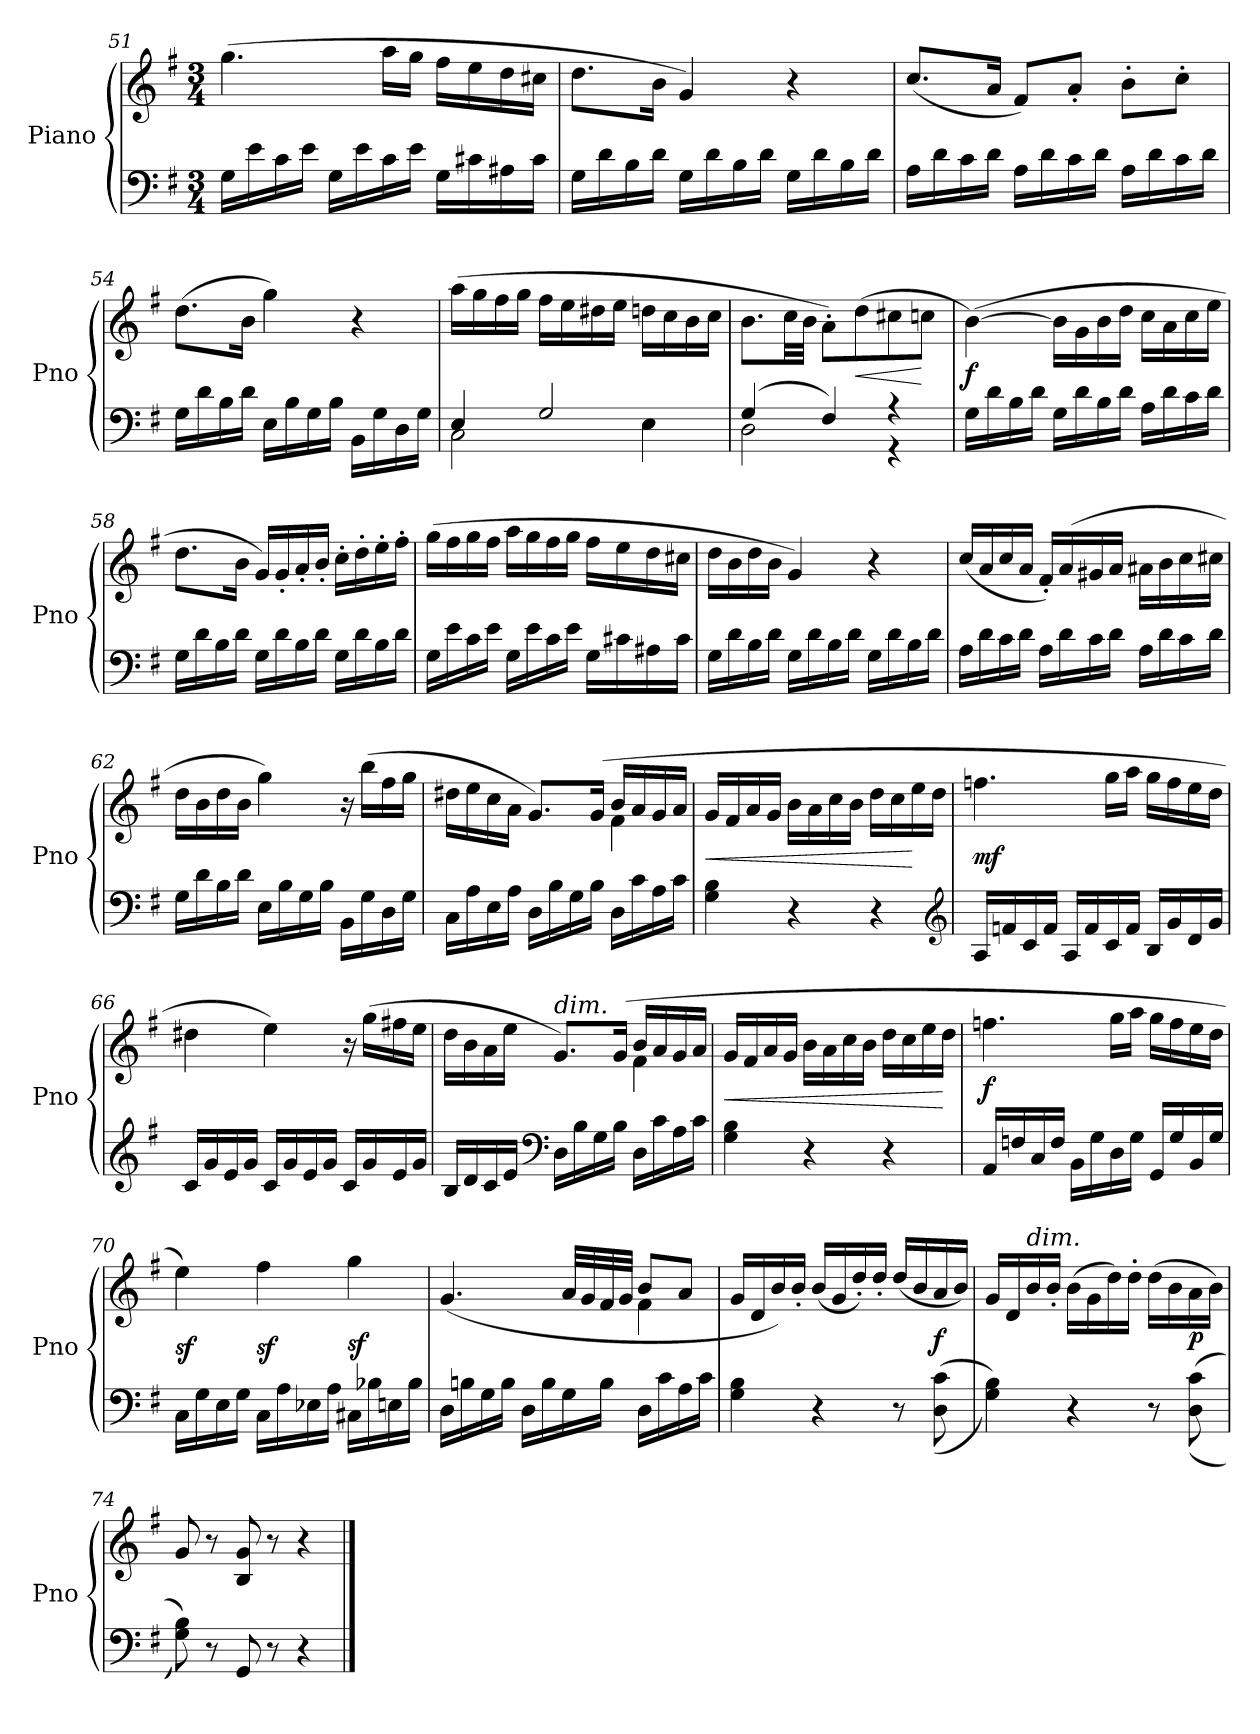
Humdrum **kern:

**kern	**kern	**dynam
*part1	*part1	*part1
*staff2	*staff1	*staff1/2
*I"Piano	*	*
*I'Pno	*	*
*clefF4	*clefG2	*
*k[f#]	*k[f#]	*
*G:	*G:	*
*M3/4	*M3/4	*
=51	=51	=51
16GLL	(4.gg	.
16e	.	.
16c	.	.
16eJJ	.	.
16GLL	.	.
16e	.	.
16c	16aaLL	.
16eJJ	16ggJJ	.
16GLL	16ff#LL	.
16c#X	16ee	.
16A#X	16dd	.
16c#JJ	16cc#XJJ	.
=52	=52	=52
16GLL	8.ddL	.
16d	.	.
16B	.	.
16dJJ	16bJk	.
16GLL	4g)	.
16d	.	.
16B	.	.
16dJJ	.	.
16GLL	4r	.
16d	.	.
16B	.	.
16dJJ	.	.
=53	=53	=53
16ALL	(8.cc/L	.
16d	.	.
16c	.	.
16dJJ	16a/Jk	.
16ALL	8f#L)	.
16d	.	.
16c	8a'J	.
16dJJ	.	.
16ALL	8b'L	.
16d	.	.
16c	8cc'J	.
16dJJ	.	.
=54	=54	=54
16GLL	(8.ddL	.
16d	.	.
16B	.	.
16dJJ	16bJk	.
16ELL	4gg)	.
16B	.	.
16G	.	.
16BJJ	.	.
16BBLL	4r	.
16G	.	.
16D	.	.
16GJJ	.	.
=55	=55	=55
*^	*	*
4E	2C	(16aaLL	.
.	.	16gg	.
.	.	16ff#	.
.	.	16ggJJ	.
2G	.	16ff#LL	.
.	.	16ee	.
.	.	16dd#X	.
.	.	16eeJJ	.
.	4E	16ddnLL	.
.	.	16cc	.
.	.	16b	.
.	.	16ccJJ	.
=56	=56	=56	=56
(4G	2D	8.bL	.
.	.	32ccLL	.
.	.	32bJJJ	.
4F#)	.	8a'L)	.
.	.	(8dd	<
4r	4r	8cc#X	.
.	.	8ccnJ	[
*v	*v	*	*
=57	=57	=57
16GLL	([4b)	f
16d	.	.
16B	.	.
16dJJ	.	.
16GLL	16bLL]	.
16d	16g	.
16B	16b	.
16dJJ	16ddJJ	.
16ALL	16ccLL	.
16d	16a	.
16c	16cc	.
16dJJ	16eeJJ	.
=58	=58	=58
16GLL	8.ddL	.
16d	.	.
16B	.	.
16dJJ	16bJk	.
16GLL	16gLL)	.
16d	16g'	.
16B	16a'	.
16dJJ	16b'JJ	.
16GLL	16cc'LL	.
16d	16dd'	.
16B	16ee'	.
16dJJ	16ff#'JJ	.
=59	=59	=59
16GLL	(16ggLL	.
16e	16ff#	.
16c	16gg	.
16eJJ	16ff#JJ	.
16GLL	16aaLL	.
16e	16gg	.
16c	16ff#	.
16eJJ	16ggJJ	.
16GLL	16ff#LL	.
16c#X	16ee	.
16A#X	16dd	.
16c#JJ	16cc#XJJ	.
=60	=60	=60
16GLL	16ddLL	.
16d	16b	.
16B	16dd	.
16dJJ	16bJJ	.
16GLL	4g)	.
16d	.	.
16B	.	.
16dJJ	.	.
16GLL	4r	.
16d	.	.
16B	.	.
16dJJ	.	.
=61	=61	=61
16ALL	(16cc/LL	.
16d	16a/	.
16c	16cc/	.
16dJJ	16a/JJ	.
16ALL	16f#'LL)	.
16d	(16a	.
16c	16g#X	.
16dJJ	16aJJ	.
16ALL	16a#XLL	.
16d	16b	.
16c	16cc	.
16dJJ	16cc#XJJ	.
=62	=62	=62
16GLL	16ddLL	.
16d	16b	.
16B	16dd	.
16dJJ	16bJJ	.
16ELL	4gg)	.
16B	.	.
16G	.	.
16BJJ	.	.
16BBLL	16r	.
16G	(>16bbLL	.
16D	16ff#	.
16GJJ	16ggJJ	.
=63	=63	=63
*	*^	*
16CLL	4ryy	16dd#XLL	.
16A	.	16ee	.
16E	.	16cc	.
16AJJ	.	16aJJ	.
16DLL	4ryy	8.gL)	.
16B	.	.	.
16G	.	.	.
16BJJ	.	(>16gJk	.
16DLL	16bLL	4f#	.
16c	16a	.	.
16A	16g	.	.
16cJJ	16aJJ	.	.
*	*v	*v	*
=64	=64	=64
4G 4B	16gLL	<
.	16f#	.
.	16a	.
.	16gJJ	.
4r	16bLL	.
.	16a	.
.	16cc	.
.	16bJJ	.
4r	16ddLL	.
.	16cc	.
.	16ee	[
.	16ddJJ	.
*clefG2	*	*
=65	=65	=65
16ALL	4.ffn	mf
16fn	.	.
16c	.	.
16fJJ	.	.
16ALL	.	.
16f	.	.
16c	16ggLL	.
16fJJ	16aaJJ	.
16BLL	16ggLL	.
16g	16ff	.
16d	16ee	.
16gJJ	16ddJJ	.
=66	=66	=66
16cLL	4dd#X	.
16g	.	.
16e	.	.
16gJJ	.	.
16cLL	4ee)	.
16g	.	.
16e	.	.
16gJJ	.	.
16cLL	16r	.
16g	(>16ggLL	.
16e	16ff#X	.
16gJJ	16eeJJ	.
=67	=67	=67
*	*^	*
16BLL	4ryy	16ddLL	.
16d	.	16b	.
16c	.	16a	.
16eJJ	.	16eeJJ	.
*clefF4	*	*	*
!	!LO:TX:a:i:t=dim.	!	!
16DLL	4ryy	8.gL)	.
16B	.	.	.
16G	.	.	.
16BJJ	.	(>16gJk	.
16DLL	16bLL	4f#	.
16c	16a	.	.
16A	16g	.	.
16cJJ	16aJJ	.	.
*	*v	*v	*
=68	=68	=68
4G 4B	16gLL	<
.	16f#	.
.	16a	.
.	16gJJ	.
4r	16bLL	.
.	16a	.
.	16cc	.
.	16bJJ	.
4r	16ddLL	.
.	16cc	.
.	16ee	.
.	16ddJJ	[
=69	=69	=69
16AALL	4.ffn	f
16Fn	.	.
16C	.	.
16FJJ	.	.
16BBLL	.	.
16G	.	.
16D	16ggLL	.
16GJJ	16aaJJ	.
16GGLL	16ggLL	.
16G	16ff	.
16BB	16ee	.
16GJJ	16ddJJ	.
=70	=70	=70
16CLL	4ee)	sf
16G	.	.
16E	.	.
16GJJ	.	.
16CLL	4ff#	sf
16A	.	.
16E-X	.	.
16AJJ	.	.
16C#XLL	4gg	sf
16B-X	.	.
16En	.	.
16B-JJ	.	.
=71	=71	=71
*	*^	*
16DLL	(<4.g	4ryy	.
16Bn	.	.	.
16G	.	.	.
16BJJ	.	.	.
16DLL	.	4ryy	.
16B	.	.	.
16G	32aLLL	.	.
.	32g	.	.
16BJJ	32f#	.	.
.	32gJJJ	.	.
16DLL	8bL	4f#	.
16c	.	.	.
16A	8aJ	.	.
16cJJ	.	.	.
*	*v	*v	*
=72	=72	=72
4G 4B	16gLL	.
.	16d	.
.	16b)	.
.	16b'JJ	.
4r	(16b/LL	.
.	16g/	.
.	16dd'/)	.
.	16dd'/JJ	.
8r	(16dd/LL	.
.	16b/	.
(<(>8D 8c	16a/	f
.	16b/JJ)	.
=73	=73	=73
4G 4B))	16gLL	.
.	16d	.
!	!LO:TX:a:i:t=dim.	!
.	16b	.
.	16b'JJ	.
4r	(16bLL	.
.	16g	.
.	16dd)	.
.	16dd'JJ	.
8r	(16ddLL	.
.	16b	.
(<(>8D 8c	16a	p
.	16bJJ)	.
=74	=74	=74
8G 8B))	8g	.
8r	8r	.
8GG	8B 8g	.
8r	8r	.
4r	4r	.
==	==	==
*-	*-	*-
